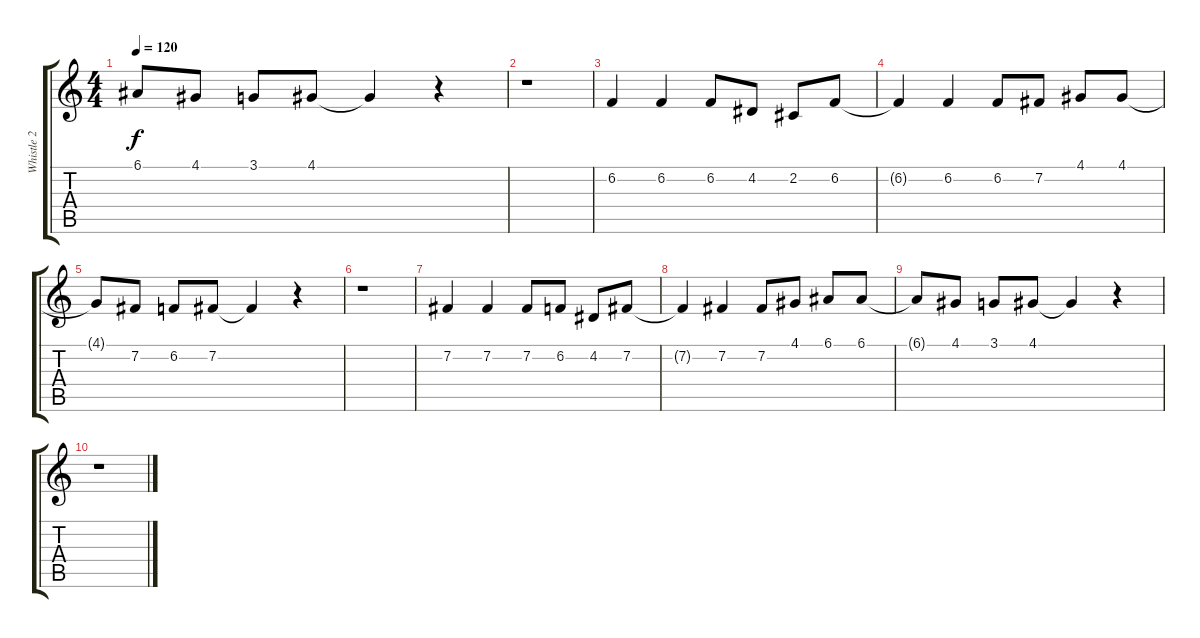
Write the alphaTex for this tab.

\track ("Whistle 2 " "Whistle 2 ") {instrument fiddle}
\staff {score tabs}
\tuning (E4 B3 G3 D3 A2 E2) {hide}
\ts (4 4)
\tempo 120
\clef g2
\ks c
6.1{t}.8{dy f} 4.1.8 3.1.8 4.1.8 4.1{t}.4 r.4 |
r.1 |
6.2.4{volume 16} 6.2.4 6.2.8 4.2.8 2.2.8 6.2.8 |
6.2{t}.4 6.2.4 6.2.8 7.2.8 4.1.8 4.1.8 |
4.1{t}.8 7.2.8 6.2.8 7.2.8 7.2{t}.4 r.4 |
r.1 |
7.2.4{volume 16} 7.2.4 7.2.8 6.2.8 4.2.8 7.2.8 |
7.2{t}.4 7.2.4 7.2.8 4.1.8 6.1.8 6.1.8 |
6.1{t}.8 4.1.8 3.1.8 4.1.8 4.1{t}.4 r.4 |
r.1
